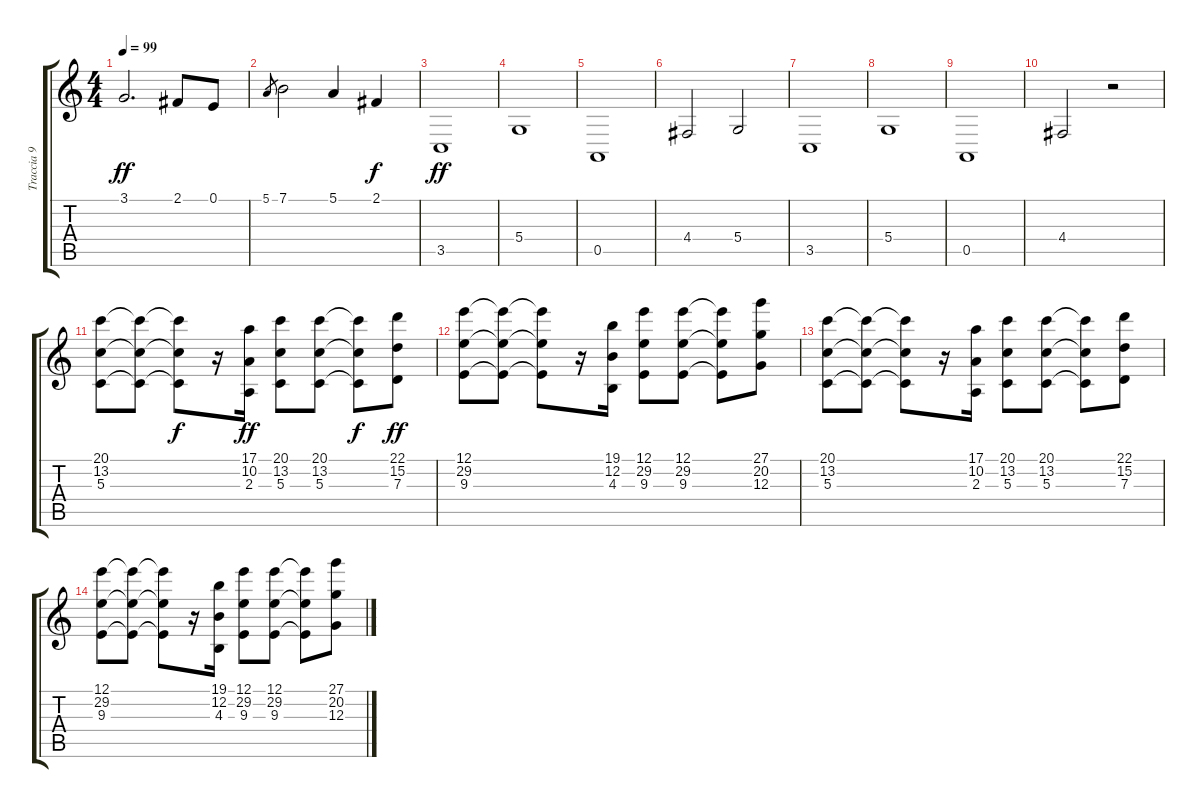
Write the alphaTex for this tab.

\track ("Traccia 9" "Traccia 9") {instrument reedorgan}
\staff {score tabs}
\tuning (E4 B3 G3 D3 A2 E2) {hide}
\ts (4 4)
\tempo 99
\clef g2
\ks c
3.1.2{d dy ff} 2.1.8 0.1.8 |
5.1.8{gr} 7.1.2 5.1.4 2.1.4{dy f} |
3.5.1{dy ff volume 10 instrument reedorgan} |
5.4.1 |
0.5.1 |
4.4.2 5.4.2 |
3.5.1{volume 10 instrument reedorgan} |
5.4.1 |
0.5.1 |
4.4.2 r.2 |
(20.1 13.2 5.3).8{balance 8 instrument lead2sawtooth} (20.1{t} 13.2{t} 5.3{t}).8 (20.1{t} 13.2{t} 5.3{t}).8{dy f} r.16 (17.1 10.2 2.3).16{dy ff} (20.1 13.2 5.3).8 (20.1 13.2 5.3).8 (20.1{t} 13.2{t} 5.3{t}).8{dy f} (22.1 15.2 7.3).8{dy ff} |
(12.1 29.2 9.3).8 (12.1{t} 29.2{t} 9.3{t}).8 (12.1{t} 29.2{t} 9.3{t}).8 r.16 (19.1 12.2 4.3).16 (12.1 29.2 9.3).8 (12.1 29.2 9.3).8 (12.1{t} 29.2{t} 9.3{t}).8 (27.1 20.2 12.3).8 |
(20.1 13.2 5.3).8 (20.1{t} 13.2{t} 5.3{t}).8 (20.1{t} 13.2{t} 5.3{t}).8 r.16 (17.1 10.2 2.3).16 (20.1 13.2 5.3).8 (20.1 13.2 5.3).8 (20.1{t} 13.2{t} 5.3{t}).8 (22.1 15.2 7.3).8 |
(12.1 29.2 9.3).8 (12.1{t} 29.2{t} 9.3{t}).8 (12.1{t} 29.2{t} 9.3{t}).8 r.16 (19.1 12.2 4.3).16 (12.1 29.2 9.3).8 (12.1 29.2 9.3).8 (12.1{t} 29.2{t} 9.3{t}).8 (27.1 20.2 12.3).8
